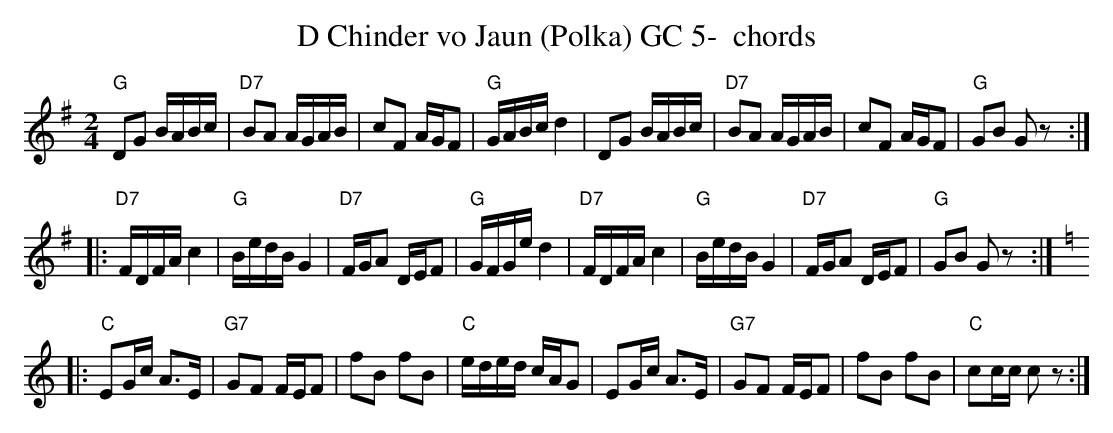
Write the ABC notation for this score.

X:1
T:D Chinder vo Jaun (Polka) GC 5-  chords
M:2/4
L:1/16
K:Gmaj%%MIDI gchordon
"G"D2G2 BABc | "D7"B2A2 AGAB | c2F2 AGF2 | "G"GABc d4 | D2G2 BABc | "D7"B2A2 AGAB | c2F2 AGF2 | "G"G2B2 G2z2 ::
"D7"FDFA c4 | "G"BedB G4 | "D7"FGA2 DEF2 | "G"GFGe d4 | "D7"FDFA c4 | "G"BedB G4 | "D7"FGA2 DEF2 | "G"G2B2 G2z2 :: [K:Cmaj]
"C"E2Gc A2>E2 | "G7"G2F2 FEF2 | f2B2 f2B2 | "C"eded cAG2 | E2Gc A2>E2 | "G7"G2F2 FEF2 | f2B2 f2B2 | "C"c2cc c2z2 :|
